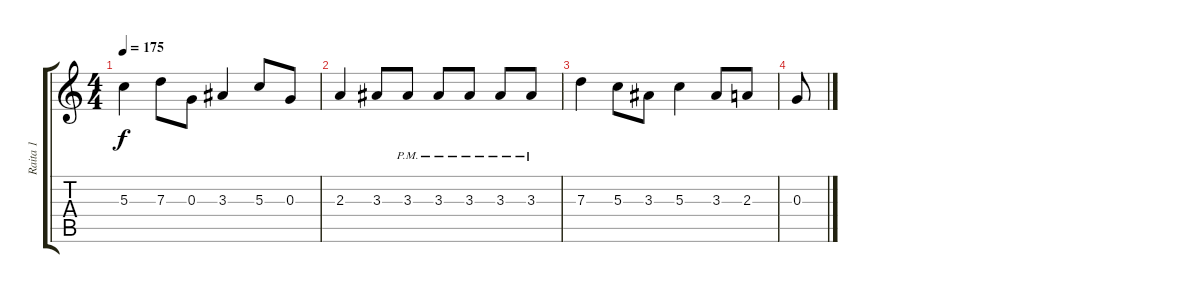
\track ("Raita 1" "Raita 1") {instrument distortionguitar}
\staff {score tabs}
\tuning (E4 C4 G3 C3 G2 C2) {hide}
\ts (4 4)
\tempo 175
\clef g2
\ks c
5.3.4{dy f} 7.3.8 0.3.8 3.3.4 5.3.8 0.3.8 |
2.3.4 3.3.8 3.3{pm}.8 3.3{pm}.8 3.3{pm}.8 3.3{pm}.8 3.3{pm}.8 |
7.3.4 5.3.8 3.3.8 5.3.4 3.3.8 2.3.8 |
0.3.8
